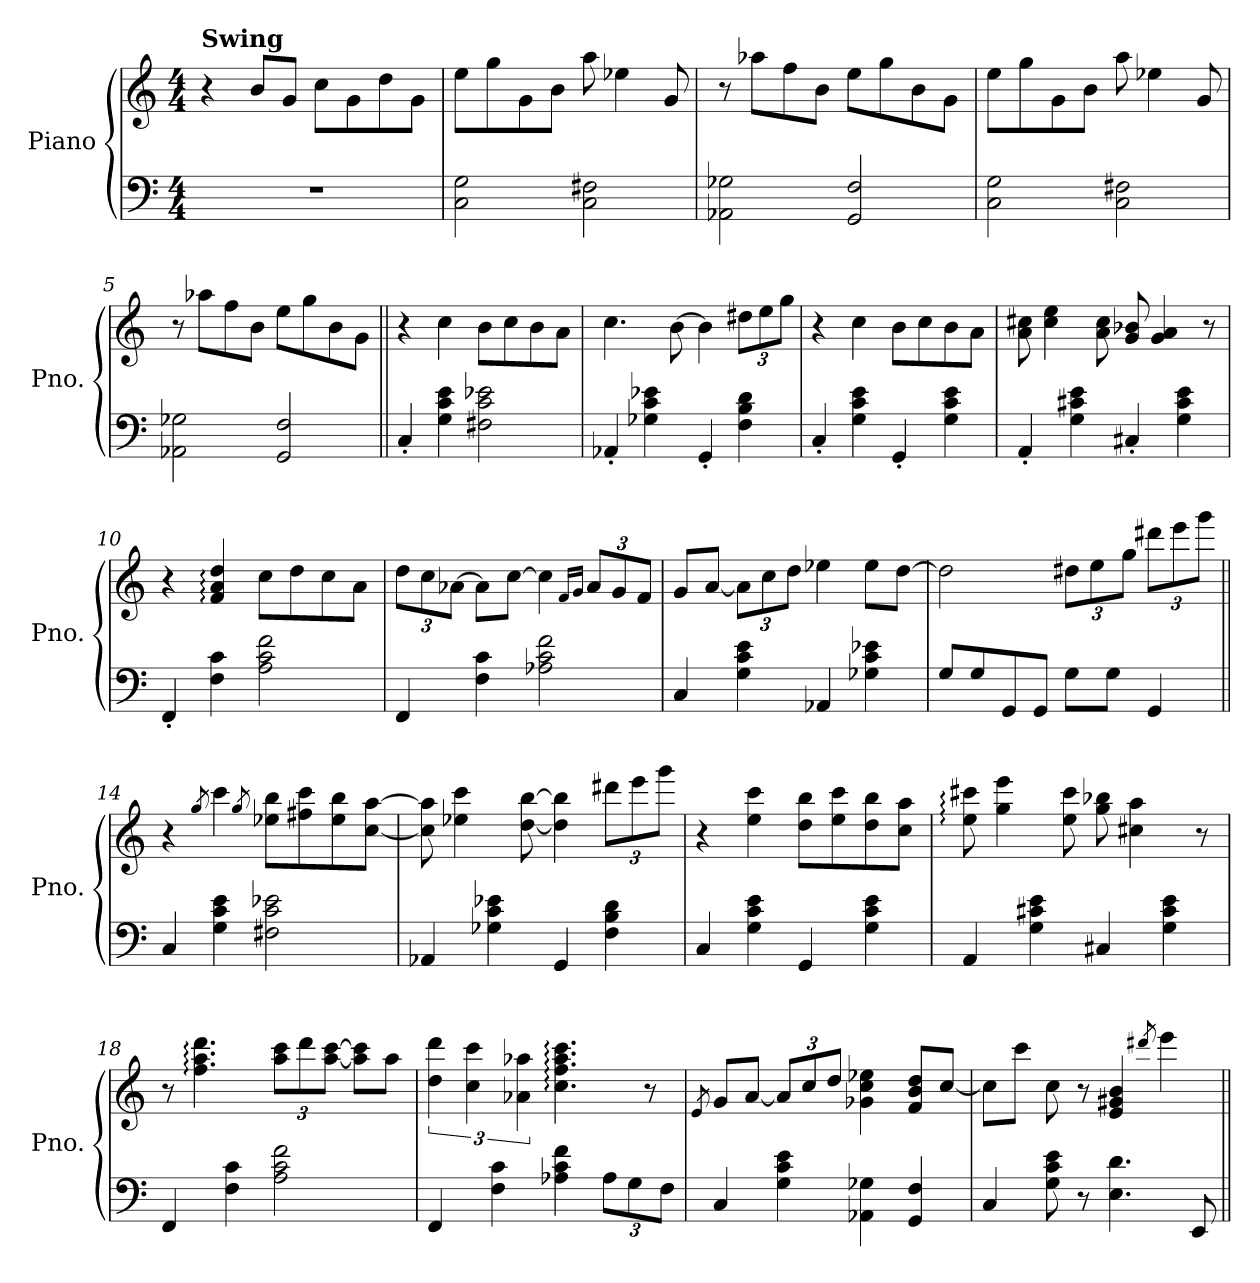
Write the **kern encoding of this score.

**kern	**kern
*part1	*part1
*staff2	*staff1
*I"Piano	*
*I'Pno.	*
*clefF4	*clefG2
*k[]	*k[]
*M4/4	*M4/4
*MM92	*MM92
=1	=1
!	!LO:TX:a:B:t=Swing
1r	4r
.	8b/L
.	8g/J
.	8cc\L
.	8g\
.	8dd\
.	8g\J
=2	=2
2C\ 2G\	8ee\L
.	8gg\
.	8g\
.	8b\J
2C\ 2F#X\	8aa\
.	4ee-X\
.	8g/
=3	=3
2AA-X\ 2G-X\	8r
.	8aa-X\L
.	8ff\
.	8b\J
2GG/ 2F/	8ee\L
.	8gg\
.	8b\
.	8g\J
=4	=4
2C\ 2G\	8ee\L
.	8gg\
.	8g\
.	8b\J
2C\ 2F#X\	8aa\
.	4ee-X\
.	8g/
!!LO:LB:g=z
=5	=5
2AA-X\ 2G-X\	8r
.	8aa-X\L
.	8ff\
.	8b\J
2GG/ 2F/	8ee\L
.	8gg\
.	8b\
.	8g\J
=6||	=6||
4C'/	4r
4G\ 4c\ 4e\	4cc\
2F#X\ 2c\ 2e-X\	8b\L
.	8cc\
.	8b\
.	8a\J
=7	=7
4AA-X'/	4.cc\
4G-X\ 4c\ 4e-X\	.
.	[8b\
4GG'/	4b\]
*	*Xbrackettup
4F\ 4B\ 4d\	12dd#X\L
.	12ee\
.	12gg\J
!!LO:LB:g=z
=8	=8
4C'/	4r
4G\ 4c\ 4e\	4cc\
4GG'/	8b\L
.	8cc\
4G\ 4c\ 4e\	8b\
.	8a\J
=9	=9
4AA'/	8a\ 8cc#X\
.	4cc#\ 4ee\
4G\ 4c#X\ 4e\	.
.	8a\ 8cc#\
4C#X'/	8g/ 8b-X/
.	4g/ 4a/
4G\ 4c#\ 4e\	.
.	8r
=10	=10
4FF'/	4r
4F\ 4c\	4f/: 4a/: 4dd/:
2A\ 2c\ 2f\	8cc\L
.	8dd\
.	8cc\
.	8a\J
!!LO:LB:g=z
=11	=11
4FF/	12dd\L
.	12cc\
.	[12a-X\J
4F\ 4c\	8a-\L]
.	[8cc\J
2A-X\ 2c\ 2f\	4cc\]
.	16qf/LL
.	16qg/JJ
.	12a-/L
.	12g/
.	12f/J
=12	=12
4C/	8g/L
.	[8a/J
4G\ 4c\ 4e\	12a\L]
.	12cc\
.	12dd\J
4AA-X/	4ee-X\
4G-X\ 4c\ 4e-X\	8ee-\L
.	[8dd\J
=13	=13
8G/L	2dd\]
8G/	.
8GG/	.
8GG/J	.
8G\L	12dd#X\L
.	12ee\
8G\J	.
.	12gg\J
4GG/	12ddd#X\L
.	12eee\
.	12ggg\J
!!LO:LB:g=z
=14||	=14||
4C/	4r
.	8qgg/
4G\ 4c\ 4e\	4ccc\
.	8qgg/
2F#X\ 2c\ 2e-X\	8ee-X\ 8bb\L
.	8ff#X\ 8ccc\
.	8ee-\ 8bb\
.	[8cc\ [8aa\J
=15	=15
4AA-X/	8cc\] 8aa\]
.	4ee-X\ 4ccc\
4G-X\ 4c\ 4e-X\	.
.	[8dd\ [8bb\
4GG/	4dd\] 4bb\]
4F\ 4B\ 4d\	12ddd#X\L
.	12eee\
.	12ggg\J
=16	=16
4C/	4r
4G\ 4c\ 4e\	4ee\ 4ccc\
4GG/	8dd\ 8bb\L
.	8ee\ 8ccc\
4G\ 4c\ 4e\	8dd\ 8bb\
.	8cc\ 8aa\J
!!LO:PB:g=z
=17	=17
4AA/	8ee\: 8ccc#X\:
.	4gg\ 4eee\
4G\ 4c#X\ 4e\	.
.	8ee\ 8ccc#\
4C#X/	8gg\ 8bb-X\
.	4cc#X\ 4aa\
4G\ 4c#\ 4e\	.
.	8r
=18	=18
4FF/	8r
.	4.ff\: 4.aa\: 4.ddd\:
4F\ 4c\	.
2A\ 2c\ 2f\	12aa\ 12ccc\L
.	12ddd\
.	[12aa\ [12ccc\J
.	8aa\] 8ccc\]L
.	8aa\J
=19	=19
*	*brackettup
4FF/	6dd\ 6ddd\
.	6cc\ 6ccc\
4F\ 4c\	.
.	6a-X\ 6aa-X\
4A-X\ 4c\ 4f\	4.cc\: 4.ff\: 4.aa-\: 4.ccc\:
*Xbrackettup	*
12A-\L	.
12G\	.
.	8r
12F\J	.
!!LO:LB:g=z
=20	=20
.	8qe/
4C/	8g/L
.	[8a/J
*	*Xbrackettup
4G\ 4c\ 4e\	12a/L]
.	12cc/
.	12dd/J
4AA-X\ 4G-X\	4g-X\ 4cc\ 4ee-X\
4GG/ 4F/	8f/ 8b/ 8dd/L
.	[8cc/J
=21	=21
4C/	8cc\L]
.	8ccc\J
8G\ 8c\ 8e\	8cc\
8r	8r
4.E\ 4.d\	4e/ 4g#X/ 4b/
.	8qddd#X/
.	4eee\
8EE/	.
=||	=||
*-	*-
